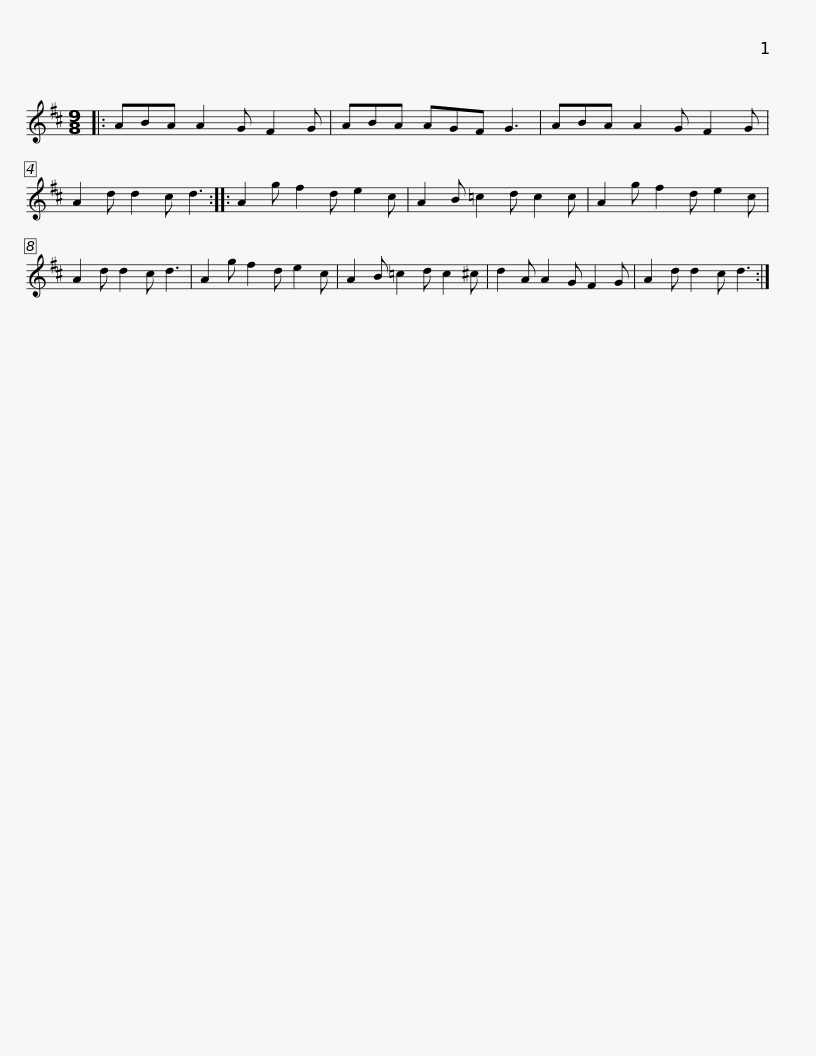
X:1
L:1/8
M:9/8
I:linebreak $
K:D
V:1 treble
V:1
|: ABA A2 G F2 G | ABA AGF G3 | ABA A2 G F2 G | A2 d d2 c d3 :: A2 g f2 d e2 c |$ %5
 A2 B =c2 d c2 c | A2 g f2 d e2 c | A2 d d2 c d3 | A2 g f2 d e2 c | A2 B =c2 d c2 ^c | %10
 d2 A A2 G F2 G |$ A2 d d2 c d3 :| %12
